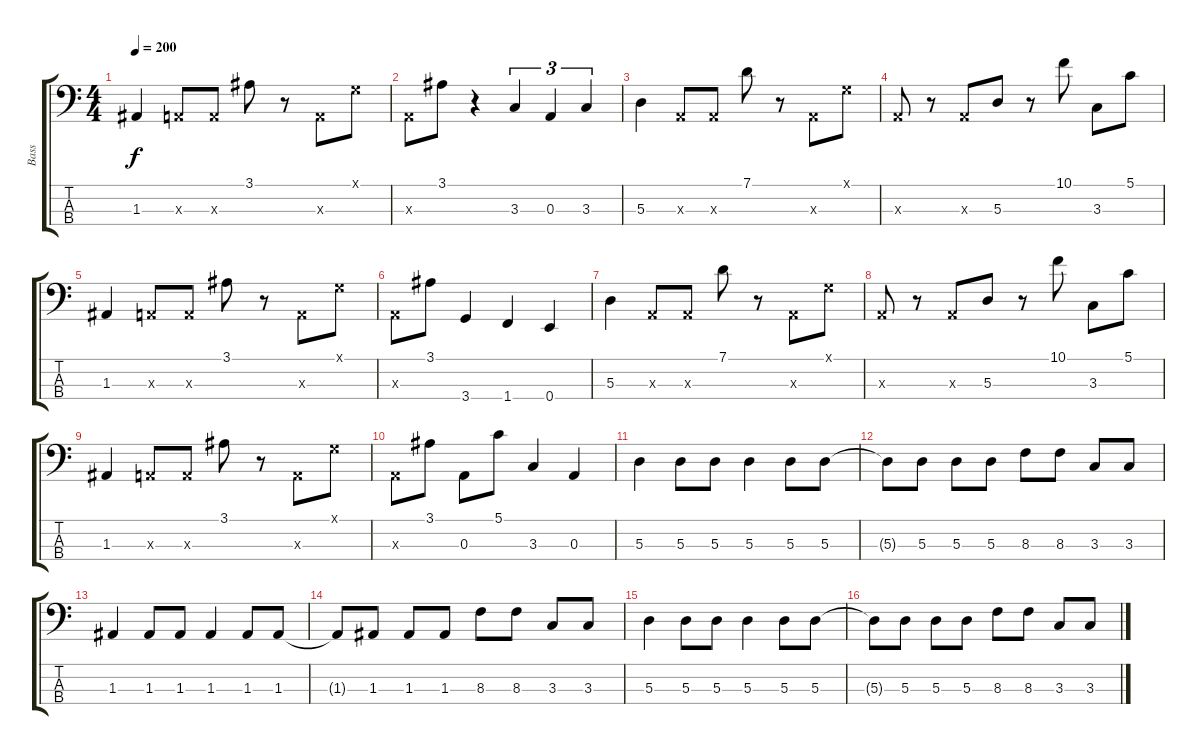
\track ("Bass" "Bass") {instrument electricbassfinger}
\staff {score tabs}
\tuning (G2 D2 A1 E1) {hide}
\ts (4 4)
\tempo 200
\clef f4
\ks c
1.3.4{dy f} 0.3{x}.8 0.3{x}.8 3.1.8 r.8 0.3{x}.8 0.1{x}.8 |
0.3{x}.8 3.1.8 r.4 3.3.4{tu (3 2)} 0.3.4{tu (3 2)} 3.3.4{tu (3 2)} |
5.3.4{volume 16 instrument slapbass1} 0.3{x}.8 0.3{x}.8 7.1.8 r.8 0.3{x}.8 0.1{x}.8 |
0.3{x}.8 r.8 0.3{x}.8 5.3.8 r.8 10.1.8 3.3.8 5.1.8 |
1.3.4 0.3{x}.8 0.3{x}.8 3.1.8 r.8 0.3{x}.8 0.1{x}.8 |
0.3{x}.8 3.1.8 3.4.4 1.4.4 0.4.4 |
5.3.4{volume 16 instrument slapbass1} 0.3{x}.8 0.3{x}.8 7.1.8 r.8 0.3{x}.8 0.1{x}.8 |
0.3{x}.8 r.8 0.3{x}.8 5.3.8 r.8 10.1.8 3.3.8 5.1.8 |
1.3.4 0.3{x}.8 0.3{x}.8 3.1.8 r.8 0.3{x}.8 0.1{x}.8 |
0.3{x}.8 3.1.8 0.3.8 5.1.8 3.3.4 0.3.4 |
5.3.4{volume 13 instrument electricbassfinger} 5.3.8 5.3.8 5.3.4 5.3.8 5.3.8 |
5.3{t}.8 5.3.8 5.3.8 5.3.8 8.3.8 8.3.8 3.3.8 3.3.8 |
1.3.4 1.3.8 1.3.8 1.3.4 1.3.8 1.3.8 |
1.3{t}.8 1.3.8 1.3.8 1.3.8 8.3.8 8.3.8 3.3.8 3.3.8 |
5.3.4 5.3.8 5.3.8 5.3.4 5.3.8 5.3.8 |
5.3{t}.8 5.3.8 5.3.8 5.3.8 8.3.8 8.3.8 3.3.8 3.3.8
